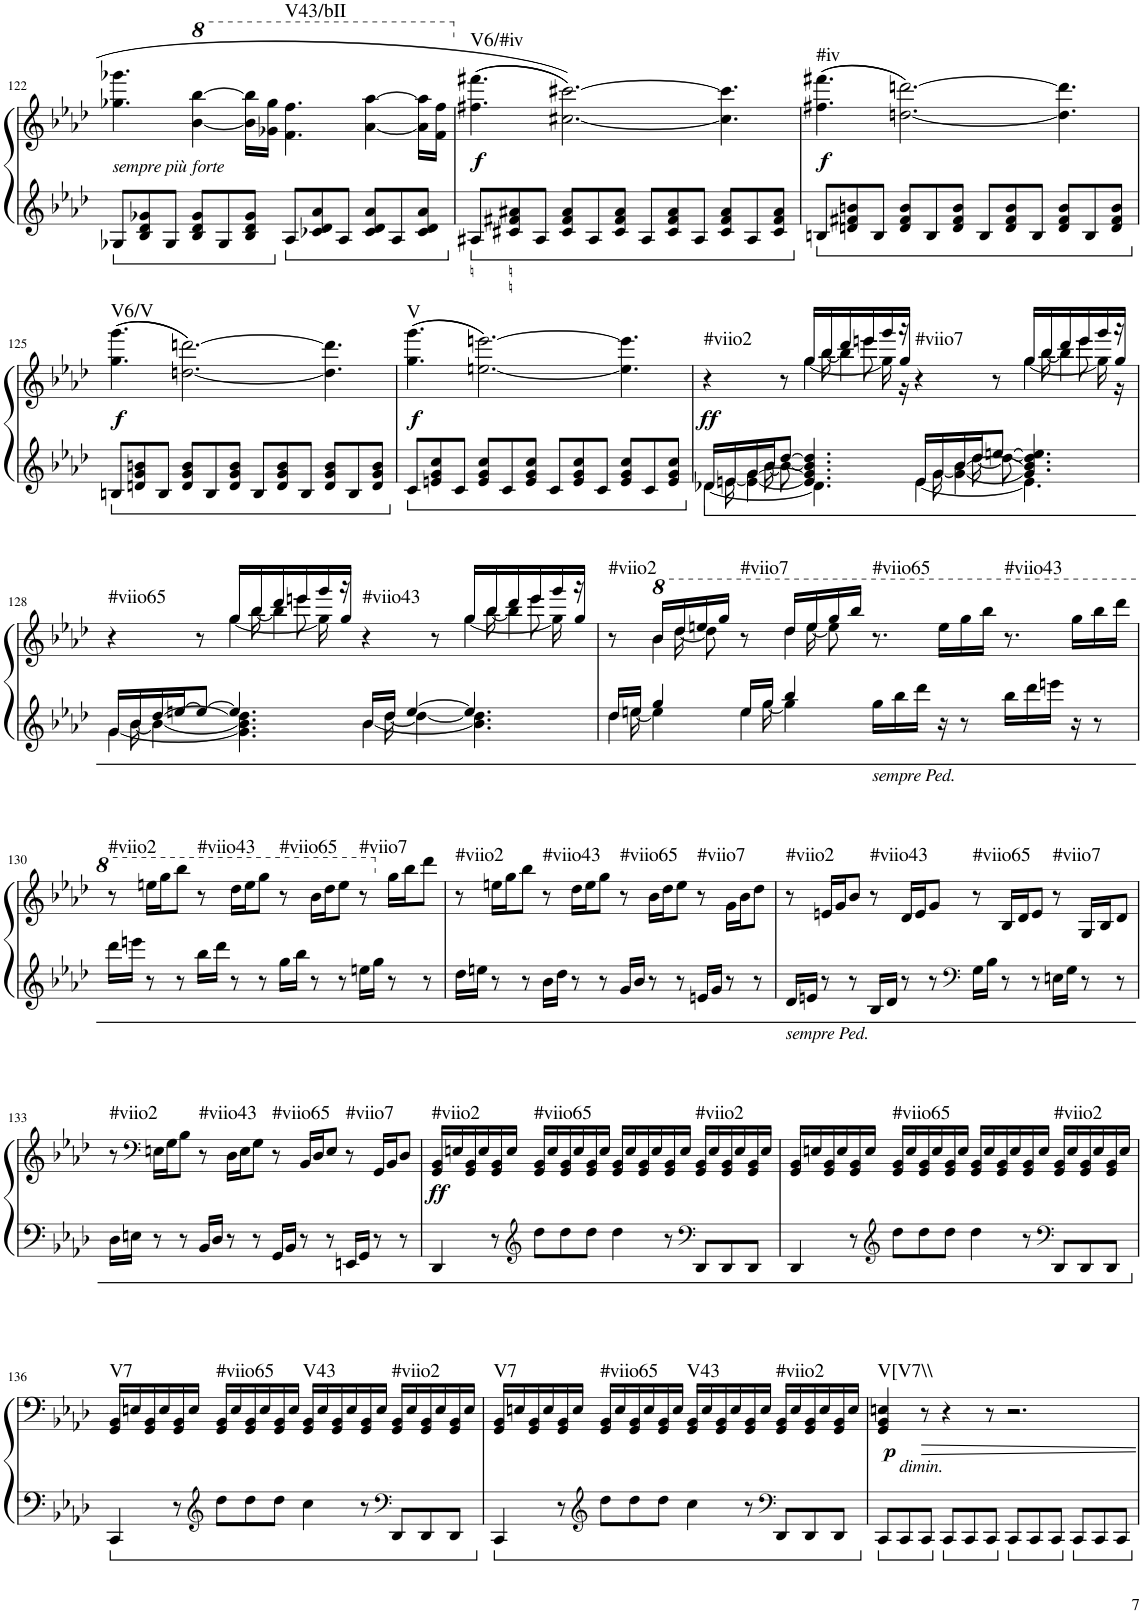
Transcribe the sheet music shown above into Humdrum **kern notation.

**kern	**kern	**dynam	**harte
*part1	*part1	*part1	*part1
*staff2	*staff1	*staff1/2	*
*I"Piano	*	*	*
*I'Pno.	*	*	*
!!LO:PB:g=z
*clefG2	*clefG2	*	*
*k[b-e-a-d-]	*k[b-e-a-d-]	*	*
*M12/8	*M12/8	*	*
=122	=122	=122	=122
!LO:TX:a:i:t=sempre più forte	!	!	!
8G-X/L	4.gg-X\ 4.ggg-X\	.	.
8B-/ 8d-/ 8g-X/	.	.	.
8G-/J	.	.	.
*	*8va	*	*
8B-/ 8d-/ 8g-/L	[4bb-\ [4bbb-\	.	.
8G-/	.	.	.
8B-/ 8d-/ 8g-/J	16bb-\] 16bbb-\]LL	.	.
.	16gg-X\ 16ggg-\JJ	.	.
!	!	!	!LO:H:kt=V43/bII
8A-/L	4.ff\ 4.fff\	.	N
8c-X/ 8d-/ 8a-/	.	.	.
8A-/J	.	.	.
8c-/ 8d-/ 8a-/L	[4aa-\ [4aaa-\	.	.
8A-/	.	.	.
8c-/ 8d-/ 8a-/J	16aa-\] 16aaa-\]LL	.	.
.	16ff\ 16fff\JJ	.	.
=123	=123	=123	=123
*	*X8va	*	*
!	!	!LO:DY:b	!LO:H:kt=V6/#iv
8A#X/L	((4.ff#X\ 4.fff#X\	f	N
8c#X/ 8f#X/ 8a#X/	.	.	.
8A#/J	.	.	.
8c#/ 8f#/ 8a#/L	[2.cc#X\ [2.ccc#X\))	.	.
8A#/	.	.	.
8c#/ 8f#/ 8a#/J	.	.	.
8A#/L	.	.	.
8c#/ 8f#/ 8a#/	.	.	.
8A#/J	.	.	.
8c#/ 8f#/ 8a#/L	4.cc#\] 4.ccc#\]	.	.
8A#/	.	.	.
8c#/ 8f#/ 8a#/J	.	.	.
=124	=124	=124	=124
!	!	!LO:DY:b	!LO:H:kt=#iv
8Bn/L	((4.ff#X\ 4.fff#X\	f	N
8dn/ 8f#X/ 8bn/	.	.	.
8B/J	.	.	.
8d/ 8f#/ 8b/L	[2.ddn\ [2.dddn\))	.	.
8B/	.	.	.
8d/ 8f#/ 8b/J	.	.	.
8B/L	.	.	.
8d/ 8f#/ 8b/	.	.	.
8B/J	.	.	.
8d/ 8f#/ 8b/L	4.dd\] 4.ddd\]	.	.
8B/	.	.	.
8d/ 8f#/ 8b/J	.	.	.
!!LO:LB:g=z
=125	=125	=125	=125
!	!	!LO:DY:b	!LO:H:kt=V6/V
8Bn/L	((4.gg\ 4.ggg\	f	N
8dn/ 8g/ 8bn/	.	.	.
8B/J	.	.	.
8d/ 8g/ 8b/L	[2.ddn\ [2.dddn\))	.	.
8B/	.	.	.
8d/ 8g/ 8b/J	.	.	.
8B/L	.	.	.
8d/ 8g/ 8b/	.	.	.
8B/J	.	.	.
8d/ 8g/ 8b/L	4.dd\] 4.ddd\]	.	.
8B/	.	.	.
8d/ 8g/ 8b/J	.	.	.
=126	=126	=126	=126
!	!	!LO:DY:b	!LO:H:kt=V
8c/L	((4.gg\ 4.ggg\	f	N
8en/ 8g/ 8cc/	.	.	.
8c/J	.	.	.
8e/ 8g/ 8cc/L	[2.een\ [2.eeen\))	.	.
8c/	.	.	.
8e/ 8g/ 8cc/J	.	.	.
8c/L	.	.	.
8e/ 8g/ 8cc/	.	.	.
8c/J	.	.	.
8e/ 8g/ 8cc/L	4.ee\] 4.eee\]	.	.
8c/	.	.	.
8e/ 8g/ 8cc/J	.	.	.
=127	=127	=127	=127
*^	*^	*	*
*	*^	*	*^	*	*
*	*	*^	*	*	*^	*	*
!	!	!	!	!	!	!	!	!LO:DY:b	!LO:H:kt=#viio2
16d-/LL	8.ryy	16ryy	[4.d-X\	4r	4ryy	4ryy	4ryy	ff	N
16en/	.	[16e\	.	.	.	.	.	.	.
[16g/	.	4e\_ 4g\	.	.	.	.	.	.	.
16b-/J	[16b-\	.	.	.	.	.	.	.	.
[8dd-/J	8b-\_	.	.	8r	8ryy	8ryy	8ryy	.	.
4.e/] 4.g/] 4.b-/] 4.dd-/]	8ryy	4.ryy	4.d-\]	16gg/LL	8ryy	16ryy	[4gg\	.	.
.	.	.	.	16bb-/	.	[16bb-\	.	.	.
.	4ryy	.	.	16ddd-/	16ryy	4bb-\]	.	.	.
.	.	.	.	16eeen/	8eee\	.	.	.	.
.	.	.	.	16ggg/	.	.	16gg\]	.	.
.	.	.	.	16gg/JJ	16r	.	16r	.	.
!	!	!	!	!	!	!	!	!	!LO:H:kt=#viio7
16e/LL	8.ryy	16ryy	[4.e\	4r	4ryy	4ryy	4ryy	.	N
16g/	.	[16g\	.	.	.	.	.	.	.
[16b-/	.	4g\_ 4b-\	.	.	.	.	.	.	.
16dd-/J	[16dd-\	.	.	.	.	.	.	.	.
[8een/J	8dd-\_	.	.	8r	8ryy	8ryy	8ryy	.	.
4.g/] 4.b-/] 4.dd-/] 4.ee/]	8ryy	4.ryy	4.e\]	16gg/LL	8ryy	16ryy	[4gg\	.	.
.	.	.	.	16bb-/	.	[16bb-\	.	.	.
.	4ryy	.	.	16ddd-/	16ryy	4bb-\]	.	.	.
.	.	.	.	16eee/	8eee\	.	.	.	.
.	.	.	.	16ggg/	.	.	16gg\]	.	.
.	.	.	.	16gg/JJ	16r	.	16r	.	.
*	*	*v	*v	*	*	*	*	*	*
!!LO:LB:g=z	!!	!!	!!
=128	=128	=128	=128	=128	=128	=128	=128	=128
!	!	!	!	!	!	!	!	!LO:H:kt=#viio65
16g/LL	16ryy	[4.g\	4r	4ryy	4ryy	4ryy	.	N
16b-/	[16b-\	.	.	.	.	.	.	.
[16dd-/	4b-\_	.	.	.	.	.	.	.
[16een/J	.	.	.	.	.	.	.	.
8ee/J_	.	.	8r	8ryy	8ryy	8ryy	.	.
4.ee/]	4.g\] 4.b-\] 4.dd-\]	4.ryy	16gg/LL	8ryy	16ryy	[4gg\	.	.
.	.	.	16bb-/	.	[16bb-\	.	.	.
.	.	.	16ddd-/	16ryy	4bb-\]	.	.	.
.	.	.	16eeen/	8eee\	.	.	.	.
.	.	.	16ggg/	.	.	16gg\]	.	.
.	.	.	16gg/JJ	16r	.	16ryy	.	.
!	!	!	!	!	!	!	!	!LO:H:kt=#viio43
16b-/LL	16ryy	[4.b-\	4r	4ryy	4ryy	4ryy	.	N
16dd-/JJ	[16dd-\	.	.	.	.	.	.	.
[4ee/	4dd-\_	.	.	.	.	.	.	.
.	.	.	8r	8ryy	8ryy	8ryy	.	.
4.ee/]	4.b-\] 4.dd-\]	4.ryy	16gg/LL	8ryy	16ryy	[4gg\	.	.
.	.	.	16bb-/	.	[16bb-\	.	.	.
.	.	.	16ddd-/	16ryy	4bb-\]	.	.	.
.	.	.	16eee/	8eee\	.	.	.	.
.	.	.	16ggg/	.	.	16gg\]	.	.
.	.	.	16gg/JJ	16r	.	16ryy	.	.
=129	=129	=129	=129	=129	=129	=129	=129	=129
!	!	!	!	!	!	!	!	!LO:H:kt=#viio2
*	*	*	*	*	*v	*v	*	*
16dd-/LL	16ryy	4.dd-\	8r	8.ryy	8ryy	.	N
16een/JJ	[16ee\	.	.	.	.	.	.
*	*	*	*8va	*	*	*	*
4gg/	4ee\]	.	16bb-/LL	.	4bb-\	.	.
.	.	.	16ddd-/	[16ddd-\	.	.	.
.	.	.	16eeen/	8ddd-\]	.	.	.
.	.	.	16ggg/JJ	.	.	.	.
!	!	!	!	!	!	!	!LO:H:kt=#viio7
16ee/LL	16ryy	4.ee\	8r	8.ryy	8ryy	.	N
16gg/JJ	[16gg\	.	.	.	.	.	.
4bb-/	4gg\]	.	16ddd-/LL	.	4ddd-\	.	.
.	.	.	16eee/	[16eee\	.	.	.
.	.	.	16ggg/	8eee\]	.	.	.
.	.	.	16bbb-/JJ	.	.	.	.
!LO:TX:b:i:t=sempre Ped.	!	!	!	!	!	!	!LO:H:kt=#viio65
16gg\LL	2.ryy	2.ryy	8.r	2.ryy	2.ryy	.	N
16bb-\	.	.	.	.	.	.	.
16ddd-\JJ	.	.	.	.	.	.	.
16r	.	.	16eee\LL	.	.	.	.
8r	.	.	16ggg\	.	.	.	.
.	.	.	16bbb-\JJ	.	.	.	.
!	!	!	!	!	!	!	!LO:H:kt=#viio43
16bb-\LL	.	.	8.r	.	.	.	N
16ddd-\	.	.	.	.	.	.	.
16eeen\JJ	.	.	.	.	.	.	.
16r	.	.	16ggg\LL	.	.	.	.
8r	.	.	16bbb-\	.	.	.	.
.	.	.	16dddd-\JJ	.	.	.	.
*v	*v	*v	*	*	*	*	*
*	*v	*v	*v	*	*
!!LO:LB:g=z
=130	=130	=130	=130
!	!	!	!LO:H:kt=#viio2
16ddd-\LL	8r	.	N
16eeen\JJ	.	.	.
8r	16eeen\LL	.	.
.	16ggg\J	.	.
8r	8bbb-\J	.	.
!	!	!	!LO:H:kt=#viio43
16bb-\LL	8r	.	N
16ddd-\JJ	.	.	.
8r	16ddd-\LL	.	.
.	16eee\J	.	.
8r	8ggg\J	.	.
!	!	!	!LO:H:kt=#viio65
16gg\LL	8r	.	N
16bb-\JJ	.	.	.
8r	16bb-\LL	.	.
.	16ddd-\J	.	.
8r	8eee\J	.	.
!	!	!	!LO:H:kt=#viio7
16een\LL	8r	.	N
16gg\JJ	.	.	.
*	*X8va	*	*
8r	16gg\LL	.	.
.	16bb-\J	.	.
8r	8ddd-\J	.	.
=131	=131	=131	=131
!	!	!	!LO:H:kt=#viio2
16dd-\LL	8r	.	N
16een\JJ	.	.	.
8r	16een\LL	.	.
.	16gg\J	.	.
8r	8bb-\J	.	.
!	!	!	!LO:H:kt=#viio43
16b-\LL	8r	.	N
16dd-\JJ	.	.	.
8r	16dd-\LL	.	.
.	16ee\J	.	.
8r	8gg\J	.	.
!	!	!	!LO:H:kt=#viio65
16g/LL	8r	.	N
16b-/JJ	.	.	.
8r	16b-\LL	.	.
.	16dd-\J	.	.
8r	8ee\J	.	.
!	!	!	!LO:H:kt=#viio7
16en/LL	8r	.	N
16g/JJ	.	.	.
8r	16g\LL	.	.
.	16b-\J	.	.
8r	8dd-\J	.	.
=132	=132	=132	=132
!LO:TX:b:i:t=sempre Ped.	!	!	!LO:H:kt=#viio2
16d-/LL	8r	.	N
16en/JJ	.	.	.
8r	16en/LL	.	.
.	16g/J	.	.
8r	8b-/J	.	.
!	!	!	!LO:H:kt=#viio43
16B-/LL	8r	.	N
16d-/JJ	.	.	.
8r	16d-/LL	.	.
.	16e/J	.	.
8r	8g/J	.	.
*clefF4	*	*	*
!	!	!	!LO:H:kt=#viio65
16G\LL	8r	.	N
16B-\JJ	.	.	.
8r	16B-/LL	.	.
.	16d-/J	.	.
8r	8e/J	.	.
!	!	!	!LO:H:kt=#viio7
16En\LL	8r	.	N
16G\JJ	.	.	.
8r	16G/LL	.	.
.	16B-/J	.	.
8r	8d-/J	.	.
!!LO:LB:g=z
=133	=133	=133	=133
!	!	!	!LO:H:kt=#viio2
16D-\LL	8r	.	N
16En\JJ	.	.	.
*	*clefF4	*	*
8r	16En\LL	.	.
.	16G\J	.	.
8r	8B-\J	.	.
!	!	!	!LO:H:kt=#viio43
16BB-/LL	8r	.	N
16D-/JJ	.	.	.
8r	16D-\LL	.	.
.	16E\J	.	.
8r	8G\J	.	.
!	!	!	!LO:H:kt=#viio65
16GG/LL	8r	.	N
16BB-/JJ	.	.	.
8r	16BB-/LL	.	.
.	16D-/J	.	.
8r	8E/J	.	.
!	!	!	!LO:H:kt=#viio7
16EEn/LL	8r	.	N
16GG/JJ	.	.	.
8r	16GG/LL	.	.
.	16BB-/J	.	.
8r	8D-/J	.	.
=134	=134	=134	=134
!	!	!LO:DY:b	!LO:H:kt=#viio2
4DD-/	16GG/ 16BB-/LL	ff	N
.	16En/	.	.
.	16GG/ 16BB-/	.	.
.	16E/	.	.
8r	16GG/ 16BB-/	.	.
.	16E/JJ	.	.
*clefG2	*	*	*
!	!	!	!LO:H:kt=#viio65
8dd-\L	16GG/ 16BB-/LL	.	N
.	16E/	.	.
8dd-\	16GG/ 16BB-/	.	.
.	16E/	.	.
8dd-\J	16GG/ 16BB-/	.	.
.	16E/JJ	.	.
4dd-\	16GG/ 16BB-/LL	.	.
.	16E/	.	.
.	16GG/ 16BB-/	.	.
.	16E/	.	.
8r	16GG/ 16BB-/	.	.
.	16E/JJ	.	.
*clefF4	*	*	*
!	!	!	!LO:H:kt=#viio2
8DD-/L	16GG/ 16BB-/LL	.	N
.	16E/	.	.
8DD-/	16GG/ 16BB-/	.	.
.	16E/	.	.
8DD-/J	16GG/ 16BB-/	.	.
.	16E/JJ	.	.
=135	=135	=135	=135
4DD-/	16GG/ 16BB-/LL	.	.
.	16En/	.	.
.	16GG/ 16BB-/	.	.
.	16E/	.	.
8r	16GG/ 16BB-/	.	.
.	16E/JJ	.	.
*clefG2	*	*	*
!	!	!	!LO:H:kt=#viio65
8dd-\L	16GG/ 16BB-/LL	.	N
.	16E/	.	.
8dd-\	16GG/ 16BB-/	.	.
.	16E/	.	.
8dd-\J	16GG/ 16BB-/	.	.
.	16E/JJ	.	.
4dd-\	16GG/ 16BB-/LL	.	.
.	16E/	.	.
.	16GG/ 16BB-/	.	.
.	16E/	.	.
8r	16GG/ 16BB-/	.	.
.	16E/JJ	.	.
*clefF4	*	*	*
!	!	!	!LO:H:kt=#viio2
8DD-/L	16GG/ 16BB-/LL	.	N
.	16E/	.	.
8DD-/	16GG/ 16BB-/	.	.
.	16E/	.	.
8DD-/J	16GG/ 16BB-/	.	.
.	16E/JJ	.	.
!!LO:LB:g=z
=136	=136	=136	=136
!	!	!	!LO:H:kt=V7
4CC/	16GG/ 16BB-/LL	.	N
.	16En/	.	.
.	16GG/ 16BB-/	.	.
.	16E/	.	.
8r	16GG/ 16BB-/	.	.
.	16E/JJ	.	.
*clefG2	*	*	*
!	!	!	!LO:H:kt=#viio65
8dd-\L	16GG/ 16BB-/LL	.	N
.	16E/	.	.
8dd-\	16GG/ 16BB-/	.	.
.	16E/	.	.
8dd-\J	16GG/ 16BB-/	.	.
.	16E/JJ	.	.
!	!	!	!LO:H:kt=V43
4cc\	16GG/ 16BB-/LL	.	N
.	16E/	.	.
.	16GG/ 16BB-/	.	.
.	16E/	.	.
8r	16GG/ 16BB-/	.	.
.	16E/JJ	.	.
*clefF4	*	*	*
!	!	!	!LO:H:kt=#viio2
8DD-/L	16GG/ 16BB-/LL	.	N
.	16E/	.	.
8DD-/	16GG/ 16BB-/	.	.
.	16E/	.	.
8DD-/J	16GG/ 16BB-/	.	.
.	16E/JJ	.	.
=137	=137	=137	=137
!	!	!	!LO:H:kt=V7
4CC/	16GG/ 16BB-/LL	.	N
.	16En/	.	.
.	16GG/ 16BB-/	.	.
.	16E/	.	.
8r	16GG/ 16BB-/	.	.
.	16E/JJ	.	.
*clefG2	*	*	*
!	!	!	!LO:H:kt=#viio65
8dd-\L	16GG/ 16BB-/LL	.	N
.	16E/	.	.
8dd-\	16GG/ 16BB-/	.	.
.	16E/	.	.
8dd-\J	16GG/ 16BB-/	.	.
.	16E/JJ	.	.
!	!	!	!LO:H:kt=V43
4cc\	16GG/ 16BB-/LL	.	N
.	16E/	.	.
.	16GG/ 16BB-/	.	.
.	16E/	.	.
8r	16GG/ 16BB-/	.	.
.	16E/JJ	.	.
*clefF4	*	*	*
!	!	!	!LO:H:kt=#viio2
8DD-/L	16GG/ 16BB-/LL	.	N
.	16E/	.	.
8DD-/	16GG/ 16BB-/	.	.
.	16E/	.	.
8DD-/J	16GG/ 16BB-/	.	.
.	16E/JJ	.	.
=138	=138	=138	=138
!	!	!LO:DY:b	!LO:H:kt=V[V7\\
8CC/L	4GG/ 4BB-/ 4En/	p	N
!LO:TX:a:i:t=dimin.	!	!	!
8CC/	.	.	.
8CC/J	8r	.	.
8CC/L	4r	.	.
8CC/	.	.	.
8CC/J	8r	.	.
8CC/L	2.r	.	.
8CC/	.	.	.
8CC/J	.	.	.
8CC/L	.	.	.
8CC/	.	.	.
8CC/J	.	.	.
=	=	=	=
*-	*-	*-	*-
